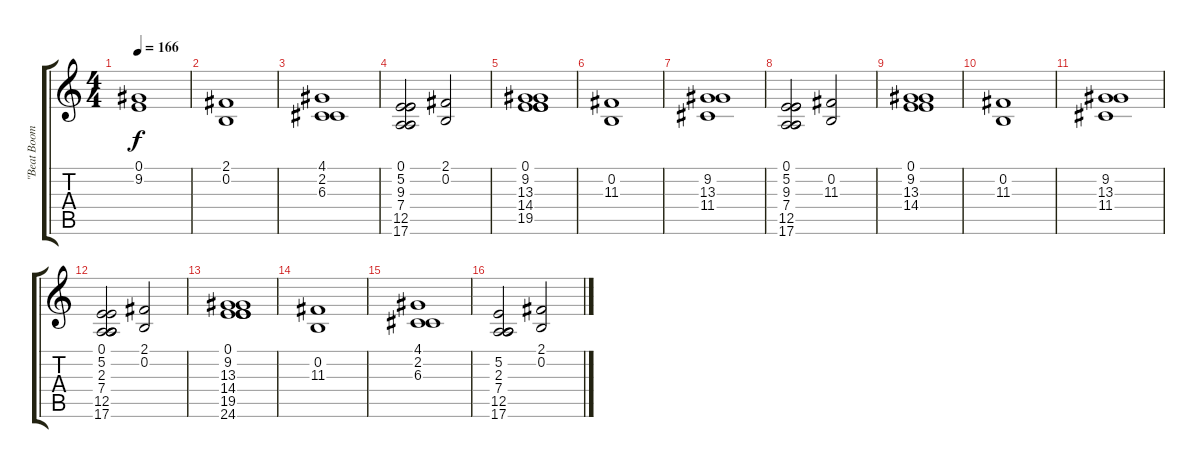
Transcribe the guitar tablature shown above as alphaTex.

\track ("\"Beat Boom\" by Mumiy Troll" "\"Beat Boom") {instrument percussiveorgan}
\staff {score tabs}
\tuning (E4 B3 G3 D3 A2 E2) {hide}
\ts (4 4)
\tempo 166
\clef g2
\ks c
(0.1 9.2).1{dy f} |
(2.1 0.2).1 |
(4.1 2.2 6.3).1 |
(0.1 5.2 9.3 7.4 12.5 17.6).2 (2.1 0.2).2 |
(0.1 9.2 13.3 14.4 19.5).1 |
(0.2 11.3).1 |
(9.2 13.3 11.4).1 |
(0.1 5.2 9.3 7.4 12.5 17.6).2 (0.2 11.3).2 |
(0.1 9.2 13.3 14.4).1 |
(0.2 11.3).1 |
(9.2 13.3 11.4).1 |
(0.1 5.2 2.3 7.4 12.5 17.6).2 (2.1 0.2).2 |
(0.1 9.2 13.3 14.4 19.5 24.6).1 |
(0.2 11.3).1 |
(4.1 2.2 6.3).1 |
(5.2 2.3 7.4 12.5 17.6).2 (2.1 0.2).2
